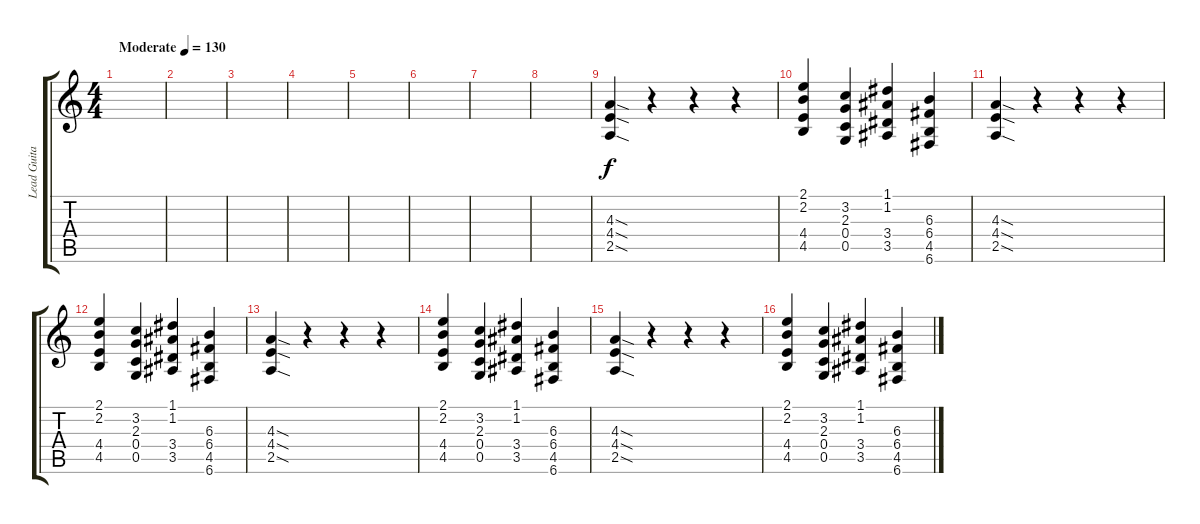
\track ("Lead Guitar" "Lead Guita") {instrument distortionguitar}
\staff {score tabs}
\tuning (D4 A3 F3 C3 G2 C2) {hide}
\ts (4 4)
\tempo (130 "Moderate")
\clef g2
\ks c
|
|
|
|
|
|
|
|
(4.3{sod} 4.4{sod} 2.5{sod}).4 r.4 r.4 r.4 |
(2.1 2.2 4.4 4.5).4 (3.2 2.3 0.4 0.5).4 (1.1 1.2 3.4 3.5).4 (6.3 6.4 4.5 6.6).4 |
(4.3{sod} 4.4{sod} 2.5{sod}).4 r.4 r.4 r.4 |
(2.1 2.2 4.4 4.5).4 (3.2 2.3 0.4 0.5).4 (1.1 1.2 3.4 3.5).4 (6.3 6.4 4.5 6.6).4 |
(4.3{sod} 4.4{sod} 2.5{sod}).4 r.4 r.4 r.4 |
(2.1 2.2 4.4 4.5).4 (3.2 2.3 0.4 0.5).4 (1.1 1.2 3.4 3.5).4 (6.3 6.4 4.5 6.6).4 |
(4.3{sod} 4.4{sod} 2.5{sod}).4 r.4 r.4 r.4 |
(2.1 2.2 4.4 4.5).4 (3.2 2.3 0.4 0.5).4 (1.1 1.2 3.4 3.5).4 (6.3 6.4 4.5 6.6).4
